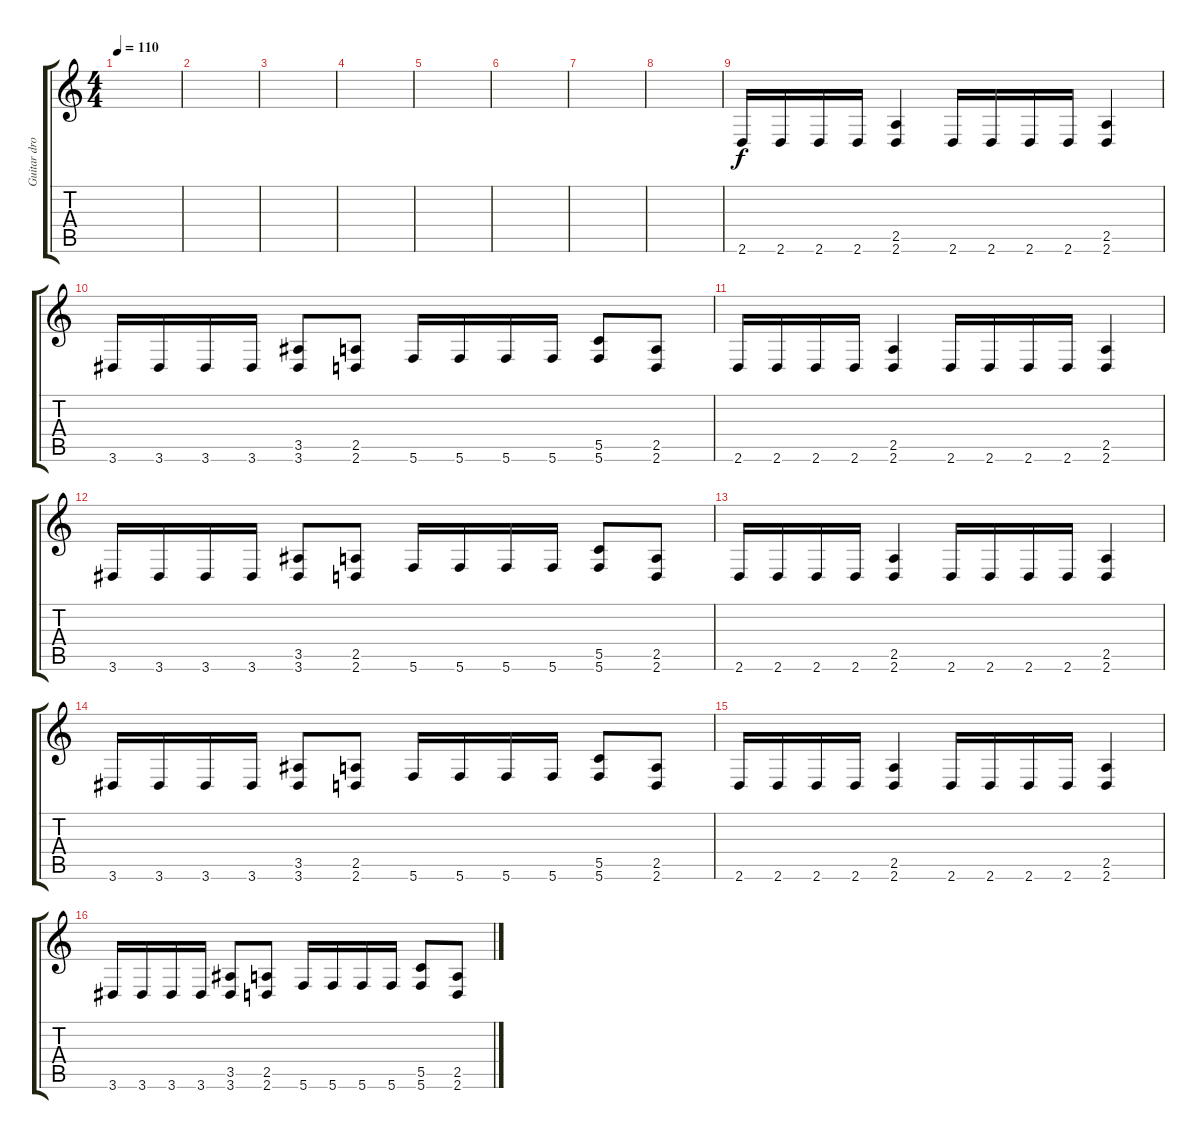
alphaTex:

\track ("Guitar drop D" "Guitar dro") {instrument distortionguitar}
\staff {score tabs}
\tuning (D4 A3 F3 C3 G2 C2) {hide}
\ts (4 4)
\tempo 110
\clef g2
\ks c
|
|
|
|
|
|
|
|
2.6.16 2.6.16 2.6.16 2.6.16 (2.5 2.6).4 2.6.16 2.6.16 2.6.16 2.6.16 (2.5 2.6).4 |
3.6.16 3.6.16 3.6.16 3.6.16 (3.5 3.6).8 (2.5 2.6).8 5.6.16 5.6.16 5.6.16 5.6.16 (5.5 5.6).8 (2.5 2.6).8 |
2.6.16 2.6.16 2.6.16 2.6.16 (2.5 2.6).4 2.6.16 2.6.16 2.6.16 2.6.16 (2.5 2.6).4 |
3.6.16 3.6.16 3.6.16 3.6.16 (3.5 3.6).8 (2.5 2.6).8 5.6.16 5.6.16 5.6.16 5.6.16 (5.5 5.6).8 (2.5 2.6).8 |
2.6.16 2.6.16 2.6.16 2.6.16 (2.5 2.6).4 2.6.16 2.6.16 2.6.16 2.6.16 (2.5 2.6).4 |
3.6.16 3.6.16 3.6.16 3.6.16 (3.5 3.6).8 (2.5 2.6).8 5.6.16 5.6.16 5.6.16 5.6.16 (5.5 5.6).8 (2.5 2.6).8 |
2.6.16 2.6.16 2.6.16 2.6.16 (2.5 2.6).4 2.6.16 2.6.16 2.6.16 2.6.16 (2.5 2.6).4 |
3.6.16 3.6.16 3.6.16 3.6.16 (3.5 3.6).8 (2.5 2.6).8 5.6.16 5.6.16 5.6.16 5.6.16 (5.5 5.6).8 (2.5 2.6).8
